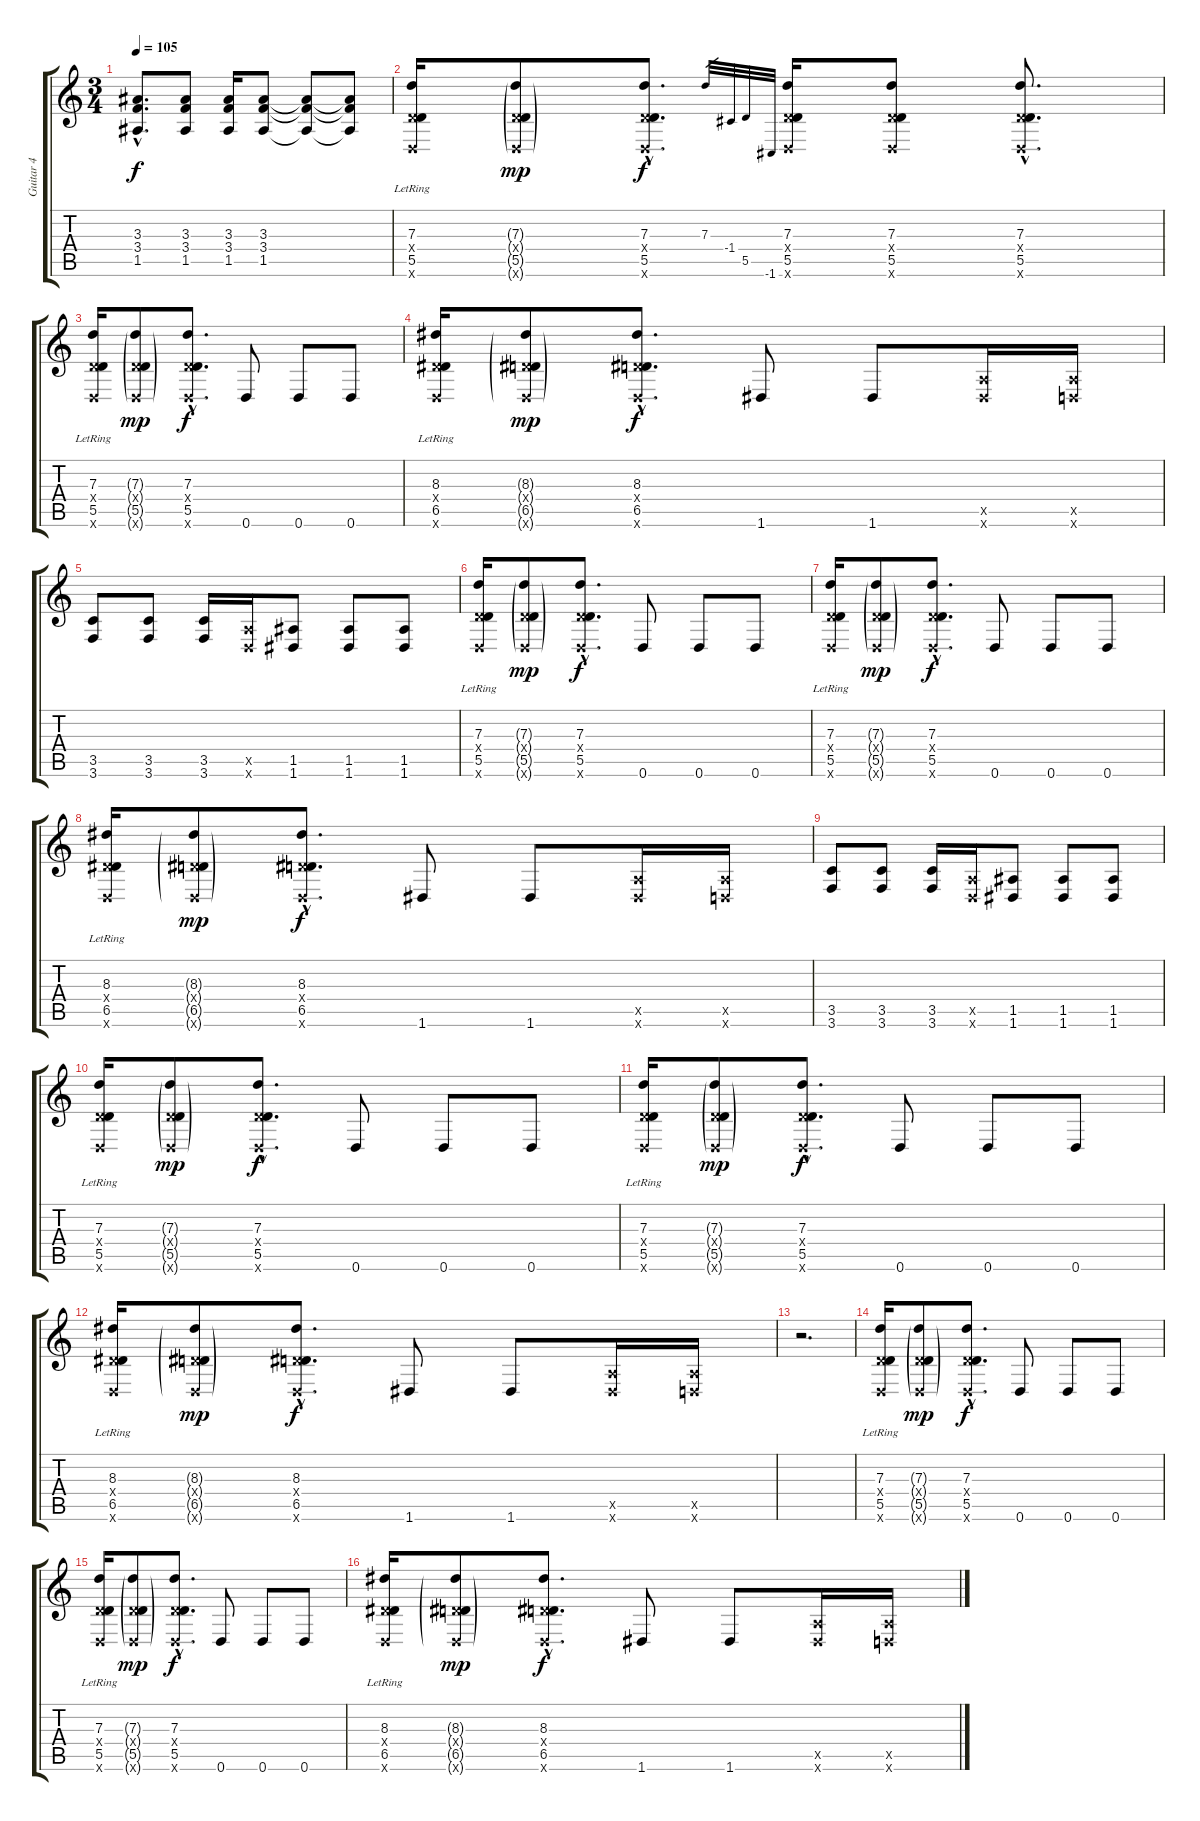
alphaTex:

\track ("Guitar 4" "Guitar 4") {instrument overdrivenguitar}
\staff {score tabs}
\tuning (E4 B3 G3 D3 A2 D2) {hide}
\ts (3 4)
\tempo 105
\clef g2
\ks c
(3.3{hac} 3.4{hac} 1.5{hac}).8{d dy f} (3.3 3.4 1.5).8 (3.3 3.4 1.5).16 (3.3 3.4 1.5).8 (3.3{t} 3.4{t} 1.5{t}).8 (3.3{t} 3.4{t} 1.5{t}).8 |
(7.3{lr} 0.4{x} 5.5{lr} 0.6{x}).16 (7.3{g} 0.4{g x} 5.5{g} 0.6{g x}).8{dy mp} (7.3{hac} 0.4{hac x} 5.5{hac} 0.6{hac x}).8{d dy f} 7.3.32{gr} -1.4.32{gr} 5.5.32{gr} -1.6.32{gr} (7.3 0.4{x} 5.5 0.6{x}).16 (7.3 0.4{x} 5.5 0.6{x}).8 (7.3{hac} 0.4{hac x} 5.5{hac} 0.6{hac x}).8{d} |
(7.3{lr} 0.4{x} 5.5{lr} 0.6{x}).16 (7.3{g} 0.4{g x} 5.5{g} 0.6{g x}).8{dy mp} (7.3{hac} 0.4{hac x} 5.5{hac} 0.6{hac x}).8{d dy f} 0.6.8 0.6.8 0.6.8 |
(8.3{lr} 0.4{x} 6.5{lr} 0.6{x}).16 (8.3{g} 0.4{g x} 6.5{g} 0.6{g x}).8{dy mp} (8.3{hac} 0.4{hac x} 6.5{hac} 0.6{hac x}).8{d dy f} 1.6.8 1.6.8 (0.5{x} 1.6{x}).16 (0.5{x} 0.6{x}).16 |
(3.5 3.6).8 (3.5 3.6).8 (3.5 3.6).16 (0.5{x} 0.6{x}).16 (1.5 1.6).8 (1.5 1.6).8 (1.5 1.6).8 |
(7.3{lr} 0.4{x} 5.5{lr} 0.6{x}).16 (7.3{g} 0.4{g x} 5.5{g} 0.6{g x}).8{dy mp} (7.3{hac} 0.4{hac x} 5.5{hac} 0.6{hac x}).8{d dy f} 0.6.8 0.6.8 0.6.8 |
(7.3{lr} 0.4{x} 5.5{lr} 0.6{x}).16 (7.3{g} 0.4{g x} 5.5{g} 0.6{g x}).8{dy mp} (7.3{hac} 0.4{hac x} 5.5{hac} 0.6{hac x}).8{d dy f} 0.6.8 0.6.8 0.6.8 |
(8.3{lr} 0.4{x} 6.5{lr} 0.6{x}).16 (8.3{g} 0.4{g x} 6.5{g} 0.6{g x}).8{dy mp} (8.3{hac} 0.4{hac x} 6.5{hac} 0.6{hac x}).8{d dy f} 1.6.8 1.6.8 (0.5{x} 1.6{x}).16 (0.5{x} 0.6{x}).16 |
(3.5 3.6).8 (3.5 3.6).8 (3.5 3.6).16 (0.5{x} 0.6{x}).16 (1.5 1.6).8 (1.5 1.6).8 (1.5 1.6).8 |
(7.3{lr} 0.4{x} 5.5{lr} 0.6{x}).16 (7.3{g} 0.4{g x} 5.5{g} 0.6{g x}).8{dy mp} (7.3{hac} 0.4{hac x} 5.5{hac} 0.6{hac x}).8{d dy f} 0.6.8 0.6.8 0.6.8 |
(7.3{lr} 0.4{x} 5.5{lr} 0.6{x}).16 (7.3{g} 0.4{g x} 5.5{g} 0.6{g x}).8{dy mp} (7.3{hac} 0.4{hac x} 5.5{hac} 0.6{hac x}).8{d dy f} 0.6.8 0.6.8 0.6.8 |
(8.3{lr} 0.4{x} 6.5{lr} 0.6{x}).16 (8.3{g} 0.4{g x} 6.5{g} 0.6{g x}).8{dy mp} (8.3{hac} 0.4{hac x} 6.5{hac} 0.6{hac x}).8{d dy f} 1.6.8 1.6.8 (0.5{x} 1.6{x}).16 (0.5{x} 0.6{x}).16 |
r.2{d} |
(7.3{lr} 0.4{x} 5.5{lr} 0.6{x}).16 (7.3{g} 0.4{g x} 5.5{g} 0.6{g x}).8{dy mp} (7.3{hac} 0.4{hac x} 5.5{hac} 0.6{hac x}).8{d dy f} 0.6.8 0.6.8 0.6.8 |
(7.3{lr} 0.4{x} 5.5{lr} 0.6{x}).16 (7.3{g} 0.4{g x} 5.5{g} 0.6{g x}).8{dy mp} (7.3{hac} 0.4{hac x} 5.5{hac} 0.6{hac x}).8{d dy f} 0.6.8 0.6.8 0.6.8 |
(8.3{lr} 0.4{x} 6.5{lr} 0.6{x}).16 (8.3{g} 0.4{g x} 6.5{g} 0.6{g x}).8{dy mp} (8.3{hac} 0.4{hac x} 6.5{hac} 0.6{hac x}).8{d dy f} 1.6.8 1.6.8 (0.5{x} 1.6{x}).16 (0.5{x} 0.6{x}).16
